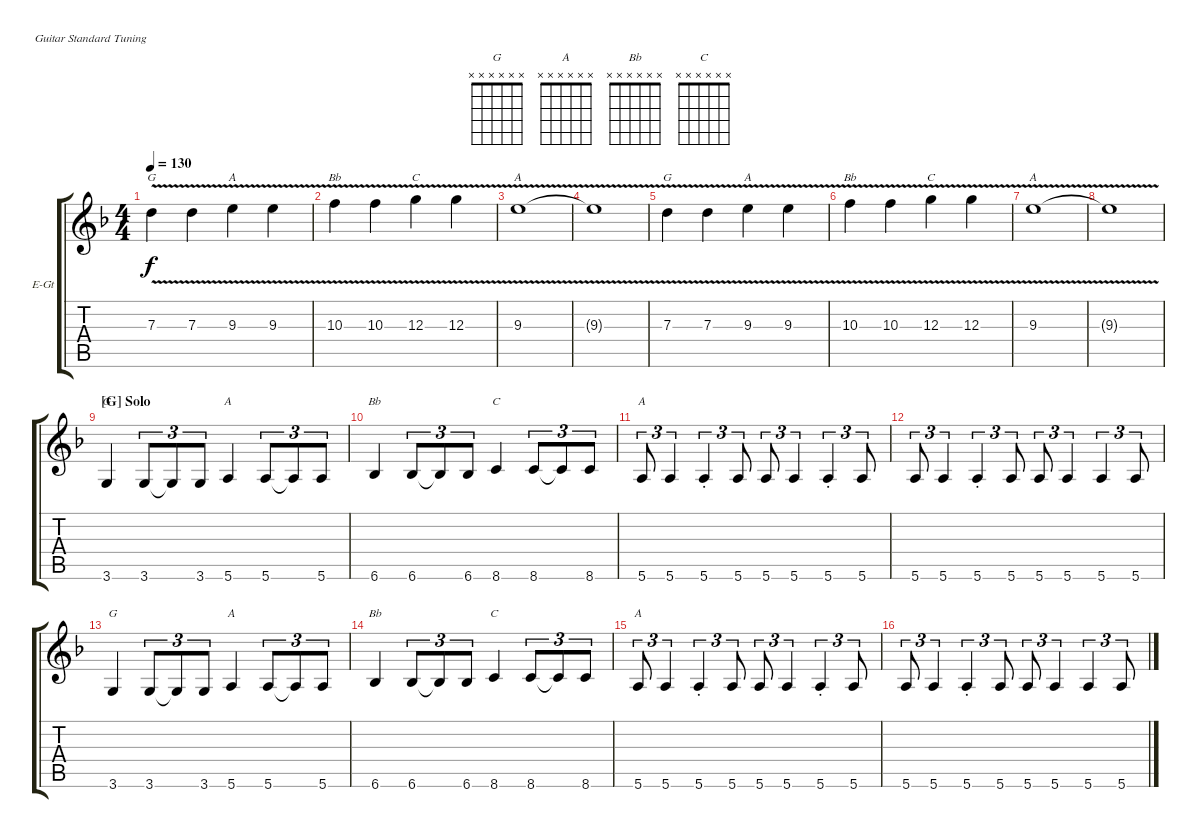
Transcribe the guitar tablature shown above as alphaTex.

\defaultSystemsLayout 4
\bracketExtendMode groupsimilarinstruments
\firstSystemTrackNameOrientation horizontal
\otherSystemsTrackNameOrientation horizontal
\track ("Jamie Cook" "E-Gt") {instrument overdrivenguitar}
\staff {score tabs}
\tuning (E4 B3 G3 D3 A2 E2)
\chord ("G" x x x x x x)
\chord ("A" x x x x x x)
\chord ("Bb" x x x x x x)
\chord ("C" x x x x x x)
\ts (4 4)
\tempo 130
\clef g2
\ks f
7.3{v}.4{ch "G" dy f} 7.3{v}.4 9.3{v}.4{ch "A"} 9.3{v}.4 |
10.3{v}.4{ch "Bb"} 10.3{v}.4 12.3{v}.4{ch "C"} 12.3{v}.4 |
9.3{v}.1{ch "A"} |
9.3{t}.1 |
7.3{v}.4{ch "G"} 7.3{v}.4 9.3{v}.4{ch "A"} 9.3{v}.4 |
10.3{v}.4{ch "Bb"} 10.3{v}.4 12.3{v}.4{ch "C"} 12.3{v}.4 |
9.3{v}.1{ch "A"} |
9.3{t}.1 |
\section ("G" "Solo")
3.6.4{ch "G"} 3.6.8{tu (3 2)} 3.6{t}.8{tu (3 2)} 3.6.8{tu (3 2)} 5.6.4{ch "A"} 5.6.8{tu (3 2)} 5.6{t}.8{tu (3 2)} 5.6.8{tu (3 2)} |
6.6.4{ch "Bb"} 6.6.8{tu (3 2)} 6.6{t}.8{tu (3 2)} 6.6.8{tu (3 2)} 8.6.4{ch "C"} 8.6.8{tu (3 2)} 8.6{t}.8{tu (3 2)} 8.6.8{tu (3 2)} |
5.6.8{tu (3 2) ch "A"} 5.6.4{tu (3 2)} 5.6{st}.4{tu (3 2)} 5.6.8{tu (3 2)} 5.6.8{tu (3 2)} 5.6.4{tu (3 2)} 5.6{st}.4{tu (3 2)} 5.6.8{tu (3 2)} |
5.6.8{tu (3 2)} 5.6.4{tu (3 2)} 5.6{st}.4{tu (3 2)} 5.6.8{tu (3 2)} 5.6.8{tu (3 2)} 5.6.4{tu (3 2)} 5.6.4{tu (3 2)} 5.6.8{tu (3 2)} |
3.6.4{ch "G"} 3.6.8{tu (3 2)} 3.6{t}.8{tu (3 2)} 3.6.8{tu (3 2)} 5.6.4{ch "A"} 5.6.8{tu (3 2)} 5.6{t}.8{tu (3 2)} 5.6.8{tu (3 2)} |
6.6.4{ch "Bb"} 6.6.8{tu (3 2)} 6.6{t}.8{tu (3 2)} 6.6.8{tu (3 2)} 8.6.4{ch "C"} 8.6.8{tu (3 2)} 8.6{t}.8{tu (3 2)} 8.6.8{tu (3 2)} |
5.6.8{tu (3 2) ch "A"} 5.6.4{tu (3 2)} 5.6{st}.4{tu (3 2)} 5.6.8{tu (3 2)} 5.6.8{tu (3 2)} 5.6.4{tu (3 2)} 5.6{st}.4{tu (3 2)} 5.6.8{tu (3 2)} |
5.6.8{tu (3 2)} 5.6.4{tu (3 2)} 5.6{st}.4{tu (3 2)} 5.6.8{tu (3 2)} 5.6.8{tu (3 2)} 5.6.4{tu (3 2)} 5.6.4{tu (3 2)} 5.6.8{tu (3 2)}
